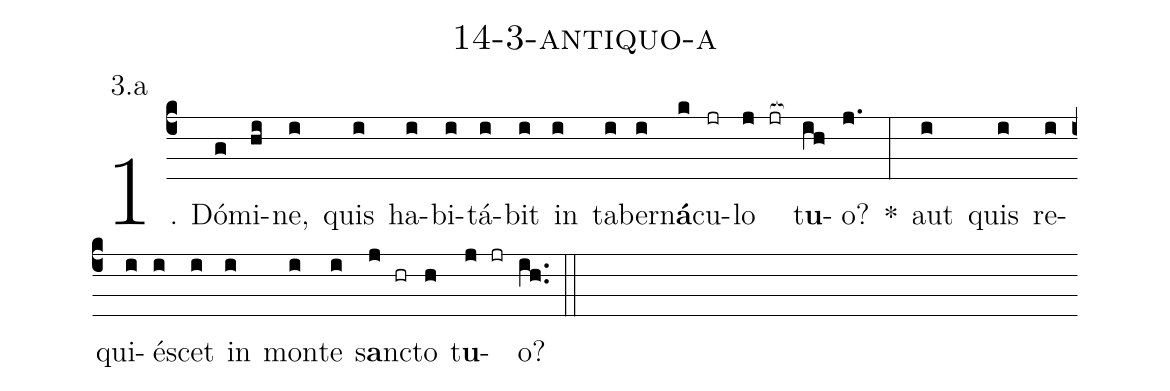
name: 14-3-antiquo-a;
annotation: 3.a;
%%
(c4)1. Dó(g)mi(hi)ne,(i) quis(i) ha(i)bi(i)tá(i)bit(i) in(i) ta(i)ber(i)n<b>á</b>(k)cu(jr)lo(j jr[ocb:1{]) t<b>u</b>(ih[ocb:0}])o?(j.) *(:) aut(i) quis(i) re(i)qui(i)é(i)scet(i) in(i) mon(i)te(i) s<b>a</b>nc(j hr)to(h) t<b>u</b>(j jr)o?(ih..) (::)
